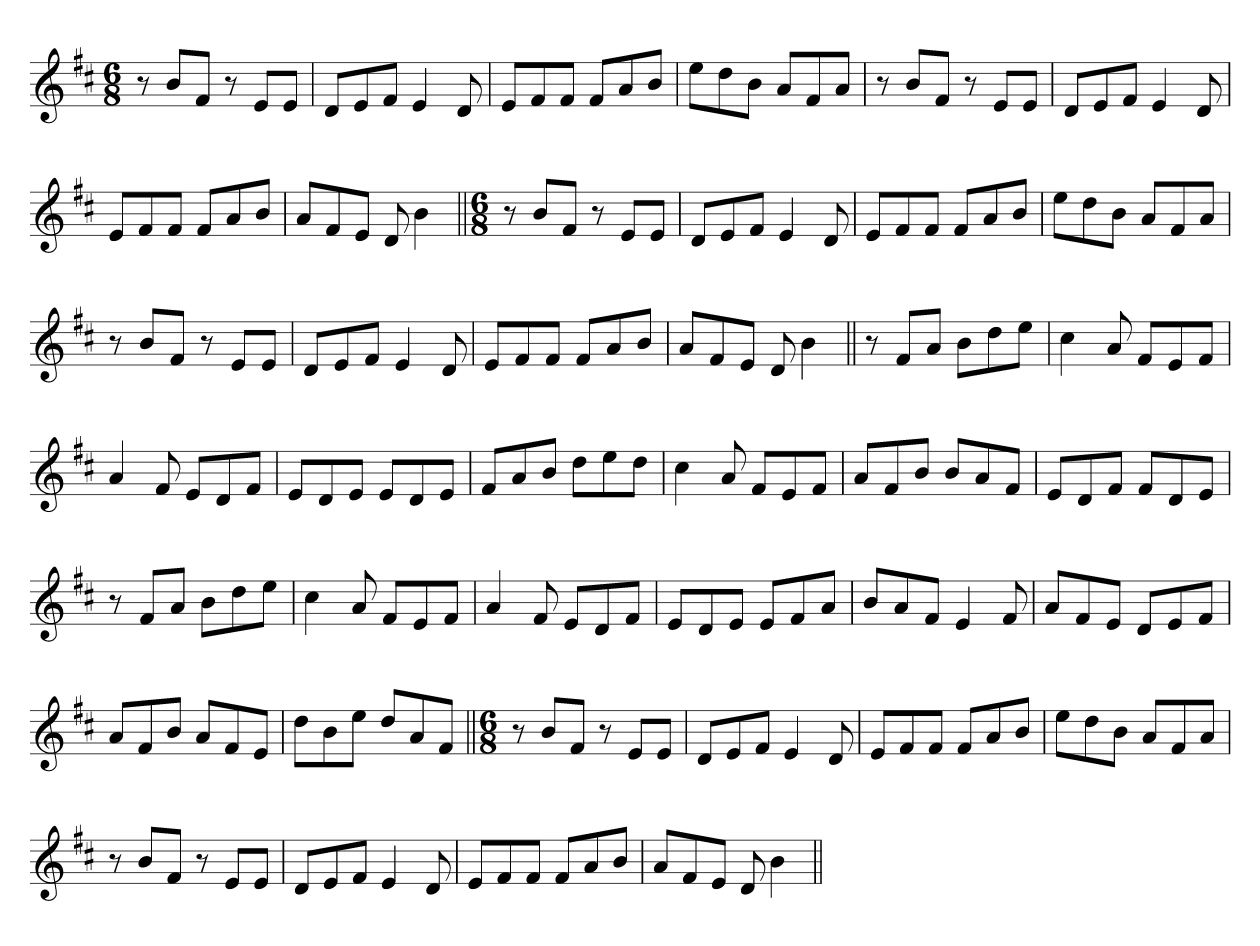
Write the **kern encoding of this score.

**kern
*part1
*staff1
*clefG2
*k[f#c#]
*b:
*M6/8
=1
8r
8bL
8f#J
8r
8eL
8eJ
=
8dL
8e
8f#J
4e
8d
=
8eL
8f#
8f#J
8f#L
8a
8bJ
=
8eeL
8dd
8bJ
8aL
8f#
8aJ
=
8r
8bL
8f#J
8r
8eL
8eJ
=
8dL
8e
8f#J
4e
8d
=
8eL
8f#
8f#J
8f#L
8a
8bJ
=
8aL
8f#
8eJ
8d
4b
=||
*M6/8
8r
8bL
8f#J
8r
8eL
8eJ
=
8dL
8e
8f#J
4e
8d
=
8eL
8f#
8f#J
8f#L
8a
8bJ
=
8eeL
8dd
8bJ
8aL
8f#
8aJ
=
8r
8bL
8f#J
8r
8eL
8eJ
=
8dL
8e
8f#J
4e
8d
=
8eL
8f#
8f#J
8f#L
8a
8bJ
=
8aL
8f#
8eJ
8d
4b
=||
8r
8f#L
8aJ
8bL
8dd
8eeJ
=
4cc#
8a
8f#L
8e
8f#J
=
4a
8f#
8eL
8d
8f#J
=
8eL
8d
8eJ
8eL
8d
8eJ
=
8f#L
8a
8bJ
8ddL
8ee
8ddJ
=
4cc#
8a
8f#L
8e
8f#J
=
8aL
8f#
8bJ
8bL
8a
8f#J
=
8eL
8d
8f#J
8f#L
8d
8eJ
=
8r
8f#L
8aJ
8bL
8dd
8eeJ
=
4cc#
8a
8f#L
8e
8f#J
=
4a
8f#
8eL
8d
8f#J
=
8eL
8d
8eJ
8eL
8f#
8aJ
=
8bL
8a
8f#J
4e
8f#
=
8aL
8f#
8eJ
8dL
8e
8f#J
=
8aL
8f#
8bJ
8aL
8f#
8eJ
=
8ddL
8b
8eeJ
8ddL
8a
8f#J
=||
*M6/8
8r
8bL
8f#J
8r
8eL
8eJ
=
8dL
8e
8f#J
4e
8d
=
8eL
8f#
8f#J
8f#L
8a
8bJ
=
8eeL
8dd
8bJ
8aL
8f#
8aJ
=
8r
8bL
8f#J
8r
8eL
8eJ
=
8dL
8e
8f#J
4e
8d
=
8eL
8f#
8f#J
8f#L
8a
8bJ
=
8aL
8f#
8eJ
8d
4b
=||
*-
